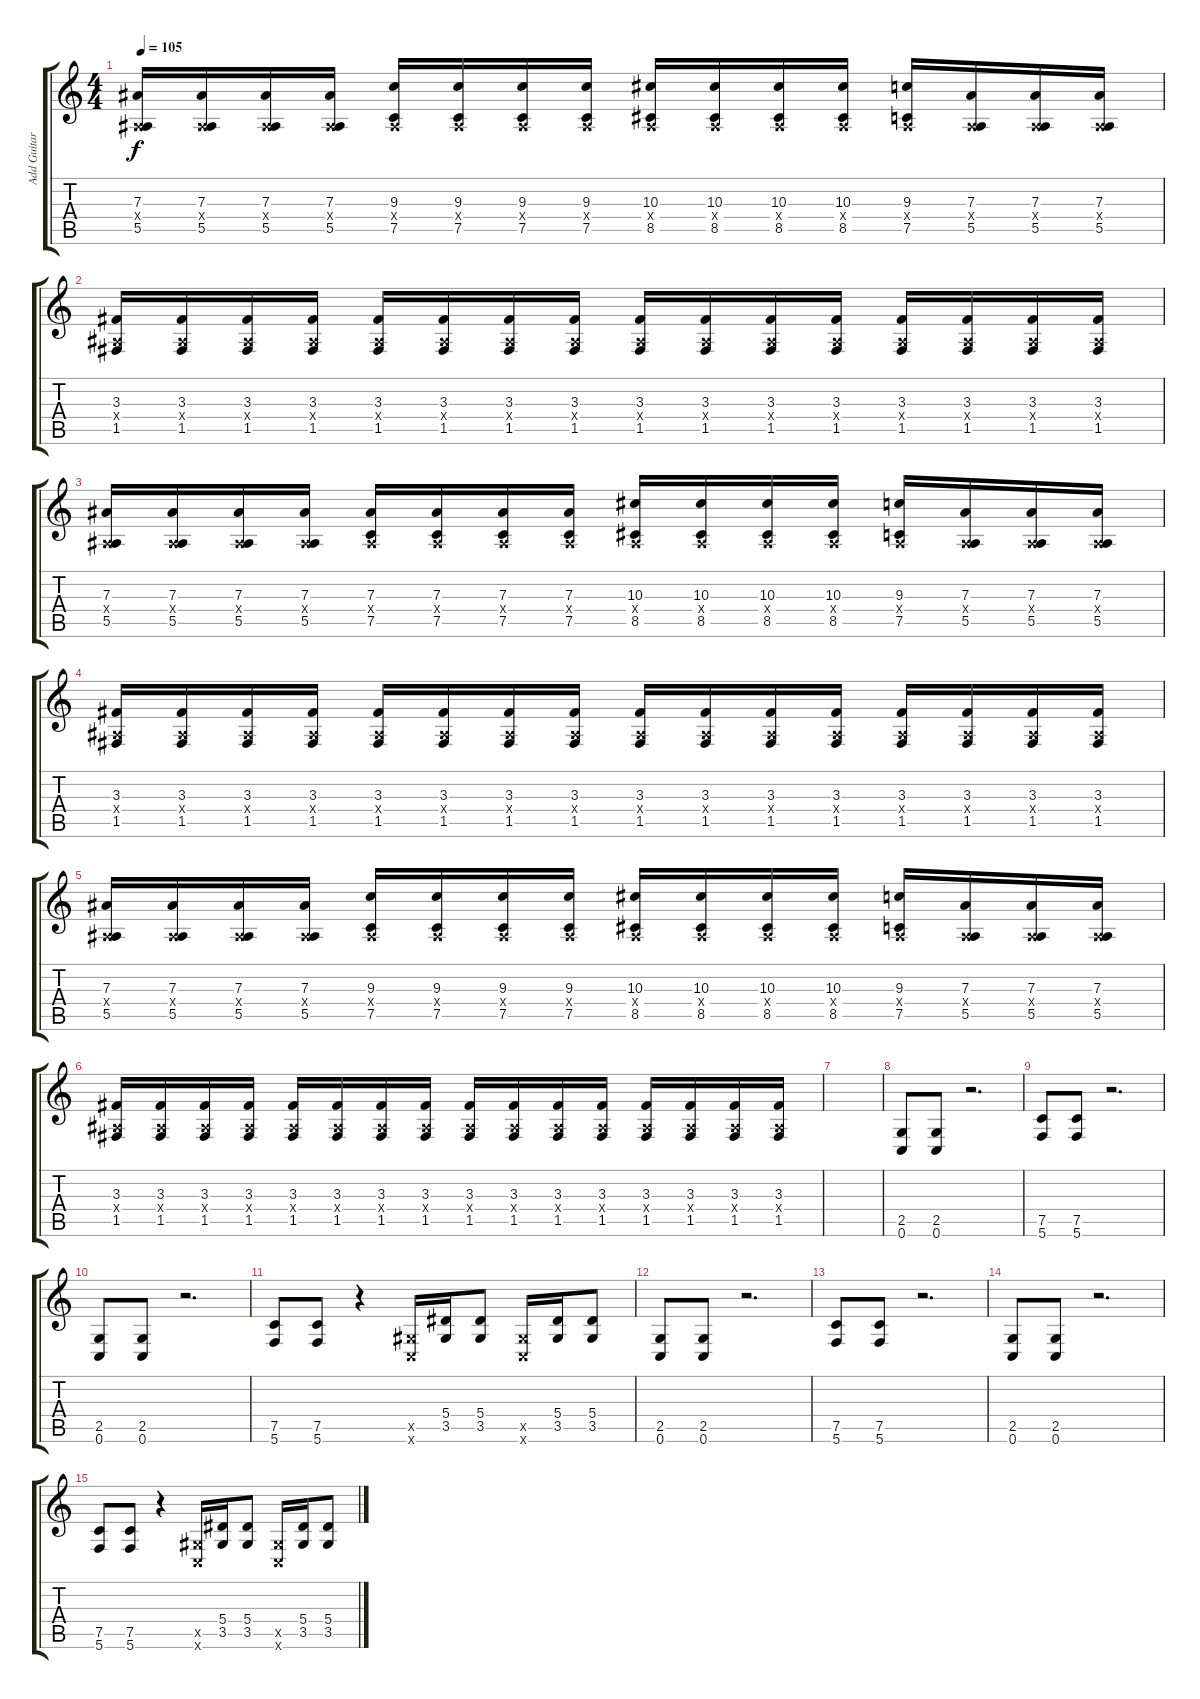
\track ("Add Guitar" "Add Guitar") {instrument overdrivenguitar}
\staff {score tabs}
\tuning (C4 G3 Eb3 Bb2 F2 C2) {hide}
\ts (4 4)
\tempo 105
\clef g2
\ks c
(7.3 0.4{x} 5.5).16{dy f} (7.3 0.4{x} 5.5).16 (7.3 0.4{x} 5.5).16 (7.3 0.4{x} 5.5).16 (9.3 0.4{x} 7.5).16 (9.3 0.4{x} 7.5).16 (9.3 0.4{x} 7.5).16 (9.3 0.4{x} 7.5).16 (10.3 0.4{x} 8.5).16 (10.3 0.4{x} 8.5).16 (10.3 0.4{x} 8.5).16 (10.3 0.4{x} 8.5).16 (9.3 0.4{x} 7.5).16 (7.3 0.4{x} 5.5).16 (7.3 0.4{x} 5.5).16 (7.3 0.4{x} 5.5).16 |
(3.3 0.4{x} 1.5).16 (3.3 0.4{x} 1.5).16 (3.3 0.4{x} 1.5).16 (3.3 0.4{x} 1.5).16 (3.3 0.4{x} 1.5).16 (3.3 0.4{x} 1.5).16 (3.3 0.4{x} 1.5).16 (3.3 0.4{x} 1.5).16 (3.3 0.4{x} 1.5).16 (3.3 0.4{x} 1.5).16 (3.3 0.4{x} 1.5).16 (3.3 0.4{x} 1.5).16 (3.3 0.4{x} 1.5).16 (3.3 0.4{x} 1.5).16 (3.3 0.4{x} 1.5).16 (3.3 0.4{x} 1.5).16 |
(7.3 0.4{x} 5.5).16 (7.3 0.4{x} 5.5).16 (7.3 0.4{x} 5.5).16 (7.3 0.4{x} 5.5).16 (7.3 0.4{x} 7.5).16 (7.3 0.4{x} 7.5).16 (7.3 0.4{x} 7.5).16 (7.3 0.4{x} 7.5).16 (10.3 0.4{x} 8.5).16 (10.3 0.4{x} 8.5).16 (10.3 0.4{x} 8.5).16 (10.3 0.4{x} 8.5).16 (9.3 0.4{x} 7.5).16 (7.3 0.4{x} 5.5).16 (7.3 0.4{x} 5.5).16 (7.3 0.4{x} 5.5).16 |
(3.3 0.4{x} 1.5).16 (3.3 0.4{x} 1.5).16 (3.3 0.4{x} 1.5).16 (3.3 0.4{x} 1.5).16 (3.3 0.4{x} 1.5).16 (3.3 0.4{x} 1.5).16 (3.3 0.4{x} 1.5).16 (3.3 0.4{x} 1.5).16 (3.3 0.4{x} 1.5).16 (3.3 0.4{x} 1.5).16 (3.3 0.4{x} 1.5).16 (3.3 0.4{x} 1.5).16 (3.3 0.4{x} 1.5).16 (3.3 0.4{x} 1.5).16 (3.3 0.4{x} 1.5).16 (3.3 0.4{x} 1.5).16 |
(7.3 0.4{x} 5.5).16 (7.3 0.4{x} 5.5).16 (7.3 0.4{x} 5.5).16 (7.3 0.4{x} 5.5).16 (9.3 0.4{x} 7.5).16 (9.3 0.4{x} 7.5).16 (9.3 0.4{x} 7.5).16 (9.3 0.4{x} 7.5).16 (10.3 0.4{x} 8.5).16 (10.3 0.4{x} 8.5).16 (10.3 0.4{x} 8.5).16 (10.3 0.4{x} 8.5).16 (9.3 0.4{x} 7.5).16 (7.3 0.4{x} 5.5).16 (7.3 0.4{x} 5.5).16 (7.3 0.4{x} 5.5).16 |
(3.3 0.4{x} 1.5).16 (3.3 0.4{x} 1.5).16 (3.3 0.4{x} 1.5).16 (3.3 0.4{x} 1.5).16 (3.3 0.4{x} 1.5).16 (3.3 0.4{x} 1.5).16 (3.3 0.4{x} 1.5).16 (3.3 0.4{x} 1.5).16 (3.3 0.4{x} 1.5).16 (3.3 0.4{x} 1.5).16 (3.3 0.4{x} 1.5).16 (3.3 0.4{x} 1.5).16 (3.3 0.4{x} 1.5).16 (3.3 0.4{x} 1.5).16 (3.3 0.4{x} 1.5).16 (3.3 0.4{x} 1.5).16 |
|
(2.5 0.6).8 (2.5 0.6).8 r.2{d} |
(7.5 5.6).8 (7.5 5.6).8 r.2{d} |
(2.5 0.6).8 (2.5 0.6).8 r.2{d} |
(7.5 5.6).8 (7.5 5.6).8 r.4 (3.5{x} 0.6{x}).16 (5.4 3.5).16 (5.4 3.5).8 (3.5{x} 0.6{x}).16 (5.4 3.5).16 (5.4 3.5).8 |
(2.5 0.6).8 (2.5 0.6).8 r.2{d} |
(7.5 5.6).8 (7.5 5.6).8 r.2{d} |
(2.5 0.6).8 (2.5 0.6).8 r.2{d} |
(7.5 5.6).8 (7.5 5.6).8 r.4 (3.5{x} 0.6{x}).16 (5.4 3.5).16 (5.4 3.5).8 (3.5{x} 0.6{x}).16 (5.4 3.5).16 (5.4 3.5).8
